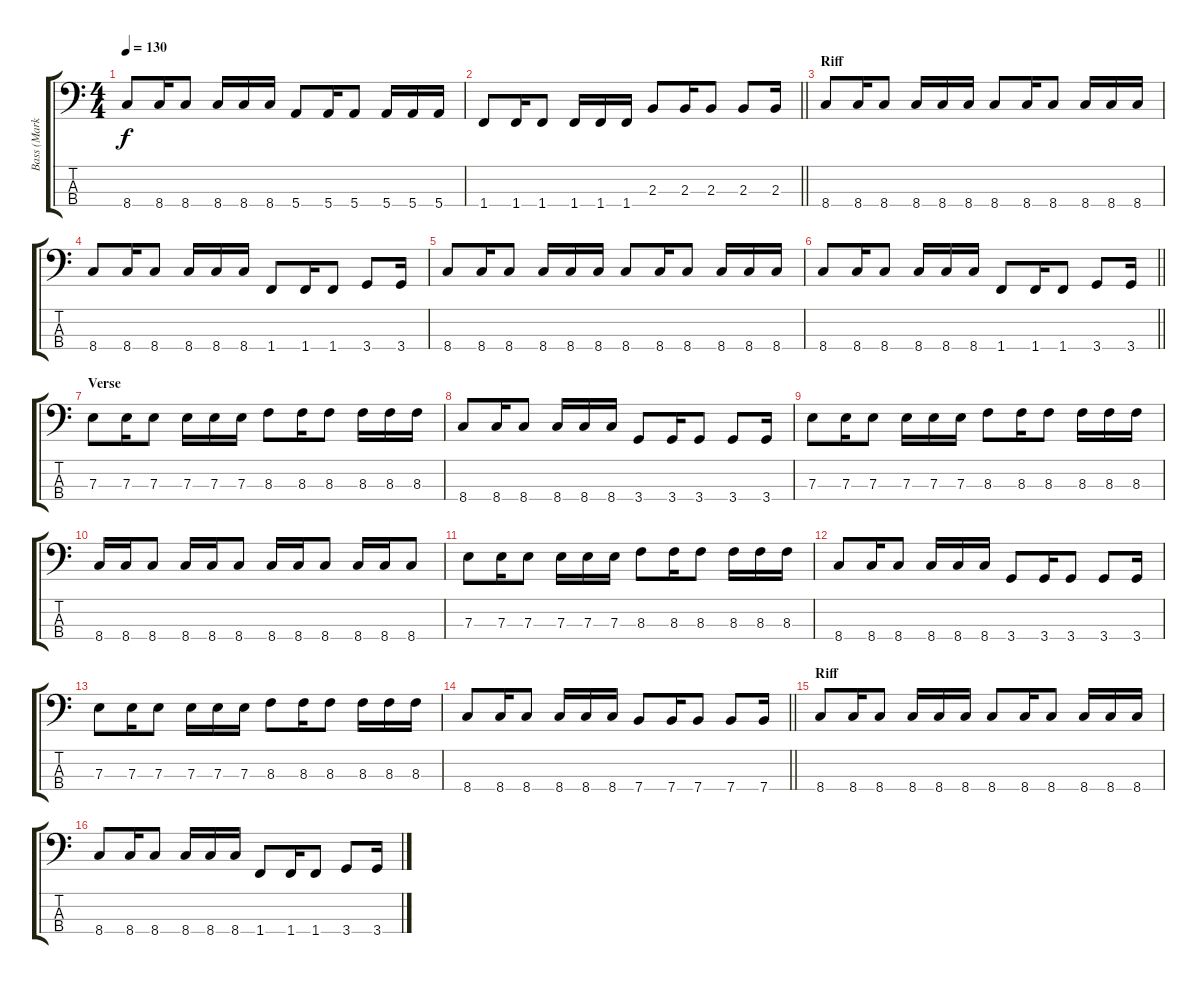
\track ("Bass (Mark Hoppus)" "Bass (Mark") {instrument electricbassfinger}
\staff {score tabs}
\tuning (G2 D2 A1 E1) {hide}
\ts (4 4)
\tempo 130
\clef f4
\ks c
8.4.8{dy f} 8.4.16 8.4.8 8.4.16 8.4.16 8.4.16 5.4.8 5.4.16 5.4.8 5.4.16 5.4.16 5.4.16 |
\barLineRight lightlight
1.4.8 1.4.16 1.4.8 1.4.16 1.4.16 1.4.16 2.3.8 2.3.16 2.3.8 2.3.8 2.3.16 |
\section ("" "Riff")
8.4.8 8.4.16 8.4.8 8.4.16 8.4.16 8.4.16 8.4.8 8.4.16 8.4.8 8.4.16 8.4.16 8.4.16 |
8.4.8 8.4.16 8.4.8 8.4.16 8.4.16 8.4.16 1.4.8 1.4.16 1.4.8 3.4.8 3.4.16 |
8.4.8 8.4.16 8.4.8 8.4.16 8.4.16 8.4.16 8.4.8 8.4.16 8.4.8 8.4.16 8.4.16 8.4.16 |
\barLineRight lightlight
8.4.8 8.4.16 8.4.8 8.4.16 8.4.16 8.4.16 1.4.8 1.4.16 1.4.8 3.4.8 3.4.16 |
\section ("" "Verse")
7.3.8 7.3.16 7.3.8 7.3.16 7.3.16 7.3.16 8.3.8 8.3.16 8.3.8 8.3.16 8.3.16 8.3.16 |
8.4.8 8.4.16 8.4.8 8.4.16 8.4.16 8.4.16 3.4.8 3.4.16 3.4.8 3.4.8 3.4.16 |
7.3.8 7.3.16 7.3.8 7.3.16 7.3.16 7.3.16 8.3.8 8.3.16 8.3.8 8.3.16 8.3.16 8.3.16 |
8.4.16 8.4.16 8.4.8 8.4.16 8.4.16 8.4.8 8.4.16 8.4.16 8.4.8 8.4.16 8.4.16 8.4.8 |
7.3.8 7.3.16 7.3.8 7.3.16 7.3.16 7.3.16 8.3.8 8.3.16 8.3.8 8.3.16 8.3.16 8.3.16 |
8.4.8 8.4.16 8.4.8 8.4.16 8.4.16 8.4.16 3.4.8 3.4.16 3.4.8 3.4.8 3.4.16 |
7.3.8 7.3.16 7.3.8 7.3.16 7.3.16 7.3.16 8.3.8 8.3.16 8.3.8 8.3.16 8.3.16 8.3.16 |
\barLineRight lightlight
8.4.8 8.4.16 8.4.8 8.4.16 8.4.16 8.4.16 7.4.8 7.4.16 7.4.8 7.4.8 7.4.16 |
\section ("" "Riff")
8.4.8 8.4.16 8.4.8 8.4.16 8.4.16 8.4.16 8.4.8 8.4.16 8.4.8 8.4.16 8.4.16 8.4.16 |
8.4.8 8.4.16 8.4.8 8.4.16 8.4.16 8.4.16 1.4.8 1.4.16 1.4.8 3.4.8 3.4.16
